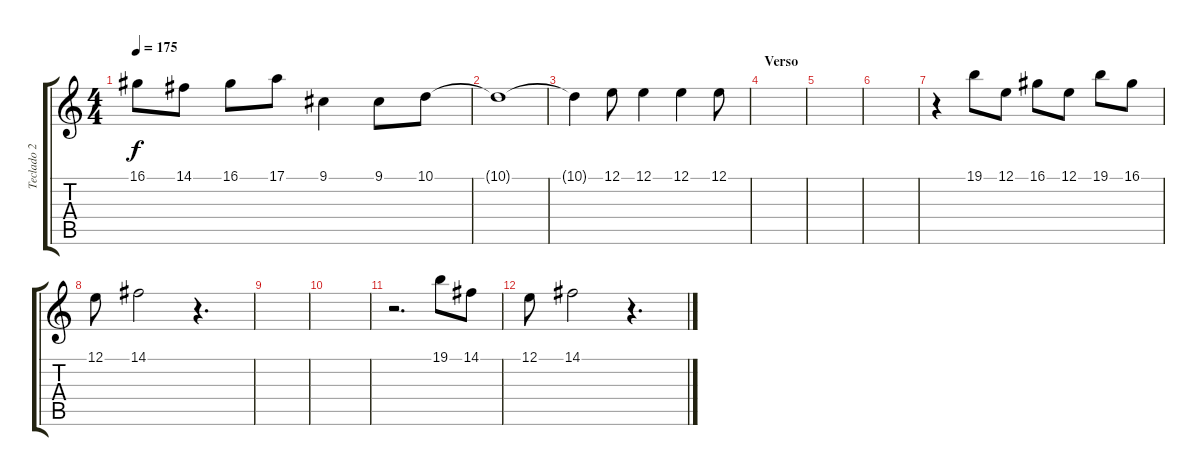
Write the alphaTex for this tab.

\track ("Teclado 2" "Teclado 2") {instrument lead2sawtooth}
\staff {score tabs}
\tuning (E4 B3 G3 D3 A2 E2) {hide}
\ts (4 4)
\tempo 175
\clef g2
\ks c
16.1{t}.8{dy f} 14.1.8 16.1.8 17.1.8 9.1.4 9.1.8 10.1.8 |
10.1{t}.1 |
10.1{t}.4 12.1.8 12.1.4 12.1.4 12.1.8 |
\section ("" "Verso")
|
|
|
r.4 19.1.8{volume 12 instrument musicbox} 12.1.8 16.1.8 12.1.8 19.1.8 16.1.8 |
12.1.8 14.1.2 r.4{d} |
|
|
r.2{d} 19.1.8 14.1.8 |
12.1.8 14.1.2 r.4{d}
